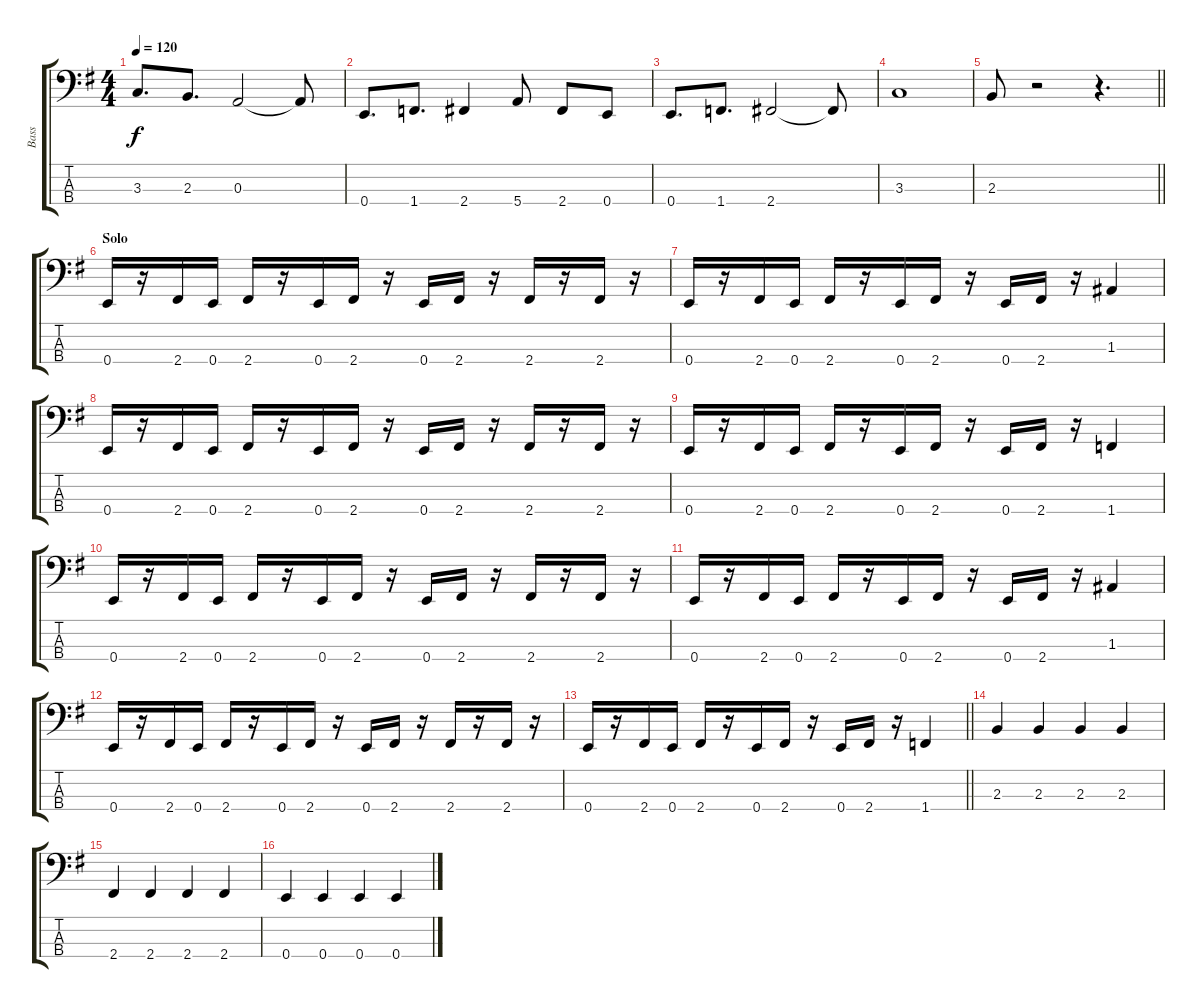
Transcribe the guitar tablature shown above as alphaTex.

\track ("Bass" "Bass") {instrument electricbassfinger}
\staff {score tabs}
\tuning (G2 D2 A1 E1) {hide}
\ts (4 4)
\tempo 120
\clef f4
\ks g
3.3.8{d dy f} 2.3.8{d} 0.3.2 0.3{t}.8 |
0.4.8{d} 1.4.8{d} 2.4.4 5.4.8 2.4.8 0.4.8 |
0.4.8{d} 1.4.8{d} 2.4.2 2.4{t}.8 |
3.3.1 |
\barLineRight lightlight
2.3.8 r.2 r.4{d} |
\section ("" "Solo")
0.4.16 r.16 2.4.16 0.4.16 2.4.16 r.16 0.4.16 2.4.16 r.16 0.4.16 2.4.16 r.16 2.4.16 r.16 2.4.16 r.16 |
0.4.16 r.16 2.4.16 0.4.16 2.4.16 r.16 0.4.16 2.4.16 r.16 0.4.16 2.4.16 r.16 1.3.4 |
0.4.16 r.16 2.4.16 0.4.16 2.4.16 r.16 0.4.16 2.4.16 r.16 0.4.16 2.4.16 r.16 2.4.16 r.16 2.4.16 r.16 |
0.4.16 r.16 2.4.16 0.4.16 2.4.16 r.16 0.4.16 2.4.16 r.16 0.4.16 2.4.16 r.16 1.4.4 |
0.4.16 r.16 2.4.16 0.4.16 2.4.16 r.16 0.4.16 2.4.16 r.16 0.4.16 2.4.16 r.16 2.4.16 r.16 2.4.16 r.16 |
0.4.16 r.16 2.4.16 0.4.16 2.4.16 r.16 0.4.16 2.4.16 r.16 0.4.16 2.4.16 r.16 1.3.4 |
0.4.16 r.16 2.4.16 0.4.16 2.4.16 r.16 0.4.16 2.4.16 r.16 0.4.16 2.4.16 r.16 2.4.16 r.16 2.4.16 r.16 |
\barLineRight lightlight
0.4.16 r.16 2.4.16 0.4.16 2.4.16 r.16 0.4.16 2.4.16 r.16 0.4.16 2.4.16 r.16 1.4.4 |
2.3.4 2.3.4 2.3.4 2.3.4 |
2.4.4 2.4.4 2.4.4 2.4.4 |
0.4.4 0.4.4 0.4.4 0.4.4
